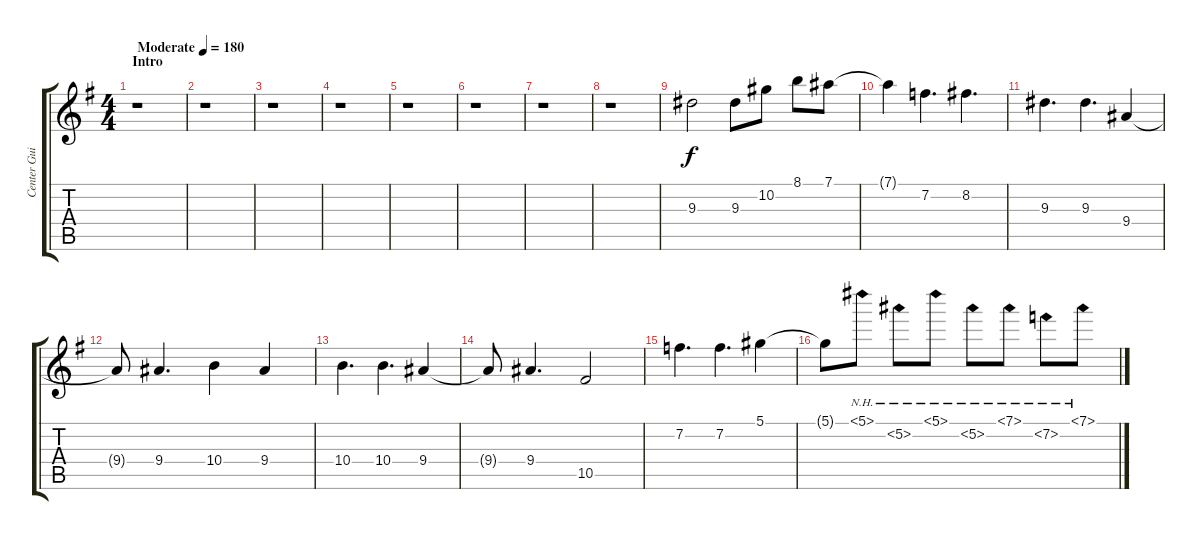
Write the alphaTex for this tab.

\track ("Center Guitar" "Center Gui") {instrument overdrivenguitar}
\staff {score tabs}
\tuning (Eb4 Bb3 Gb3 Db3 Ab2 Eb2) {hide}
\ts (4 4)
\section ("" "Intro")
\tempo (180 "Moderate")
\clef g2
\ks g
r.1{dy f instrument overdrivenguitar} |
r.1 |
r.1 |
r.1 |
r.1 |
r.1 |
r.1 |
r.1 |
9.3.2 9.3.8 10.2.8 8.1.8 7.1.8 |
7.1{t}.4 7.2.4{d} 8.2.4{d} |
9.3.4{d} 9.3.4{d} 9.4.4 |
9.4{t}.8 9.4.4{d} 10.4.4 9.4.4 |
10.4.4{d} 10.4.4{d} 9.4.4 |
9.4{t}.8 9.4.4{d} 10.5.2 |
7.2.4{d} 7.2.4{d} 5.1.4 |
5.1{t}.8 5.1{nh}.8 5.2{nh}.8 5.1{nh}.8 5.2{nh}.8 7.1{nh}.8 7.2{nh}.8 7.1{nh}.8
